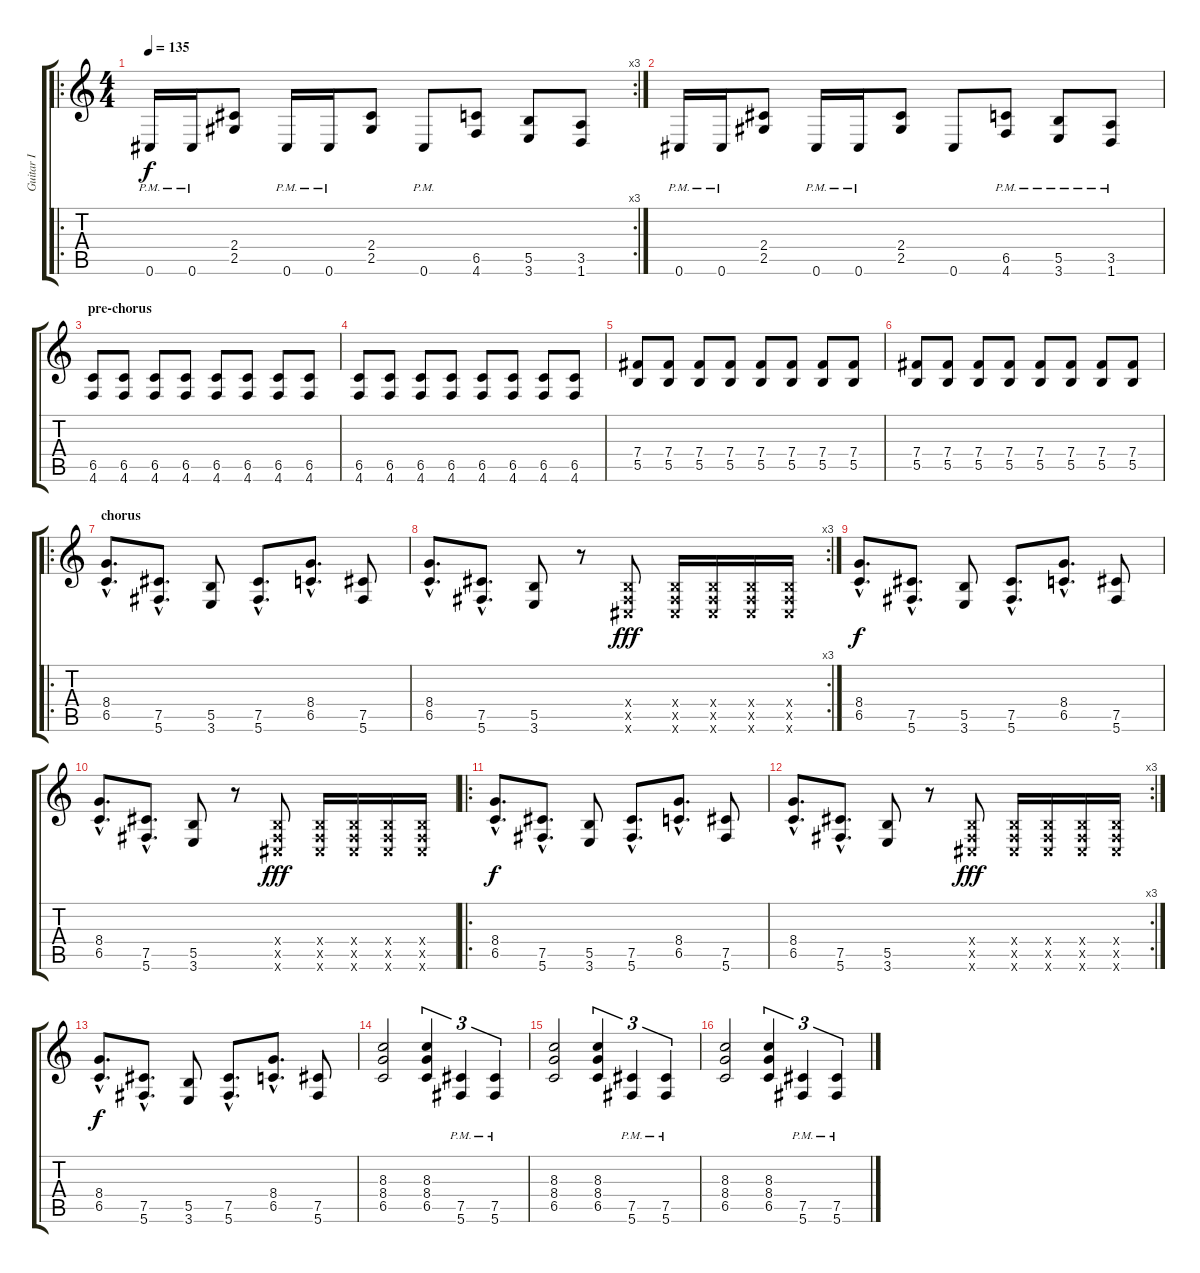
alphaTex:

\track ("Guitar I" "Guitar I") {instrument distortionguitar}
\staff {score tabs}
\tuning (Db4 Ab3 E3 B2 Gb2 Db2) {hide}
\ro
\rc 3
\ts (4 4)
\tempo 135
\clef g2
\ks c
0.6{pm}.16{dy f} 0.6{pm}.16 (2.4 2.5).8 0.6{pm}.16 0.6{pm}.16 (2.4 2.5).8 0.6{pm}.8 (6.5 4.6).8 (5.5 3.6).8 (3.5 1.6).8 |
0.6{pm}.16 0.6{pm}.16 (2.4 2.5).8 0.6{pm}.16 0.6{pm}.16 (2.4 2.5).8 0.6.8 (6.5{pm} 4.6{pm}).8 (5.5{pm} 3.6{pm}).8 (3.5{pm} 1.6{pm}).8 |
\section ("" "pre-chorus")
(6.5 4.6).8 (6.5 4.6).8 (6.5 4.6).8 (6.5 4.6).8 (6.5 4.6).8 (6.5 4.6).8 (6.5 4.6).8 (6.5 4.6).8 |
(6.5 4.6).8 (6.5 4.6).8 (6.5 4.6).8 (6.5 4.6).8 (6.5 4.6).8 (6.5 4.6).8 (6.5 4.6).8 (6.5 4.6).8 |
(7.4 5.5).8 (7.4 5.5).8 (7.4 5.5).8 (7.4 5.5).8 (7.4 5.5).8 (7.4 5.5).8 (7.4 5.5).8 (7.4 5.5).8 |
(7.4 5.5).8 (7.4 5.5).8 (7.4 5.5).8 (7.4 5.5).8 (7.4 5.5).8 (7.4 5.5).8 (7.4 5.5).8 (7.4 5.5).8 |
\ro
\section ("" "chorus")
(8.4{hac} 6.5{hac}).8{d} (7.5{hac} 5.6{hac}).8{d} (5.5 3.6).8 (7.5{hac} 5.6{hac}).8{d} (8.4{hac} 6.5{hac}).8{d} (7.5 5.6).8 |
\rc 3
(8.4{hac} 6.5{hac}).8{d} (7.5{hac} 5.6{hac}).8{d} (5.5 3.6).8 r.8 (0.4{x} 0.5{x} 0.6{x}).8{dy fff} (0.4{x} 0.5{x} 0.6{x}).16 (0.4{x} 0.5{x} 0.6{x}).16 (0.4{x} 0.5{x} 0.6{x}).16 (0.4{x} 0.5{x} 0.6{x}).16 |
(8.4{hac} 6.5{hac}).8{d dy f} (7.5{hac} 5.6{hac}).8{d} (5.5 3.6).8 (7.5{hac} 5.6{hac}).8{d} (8.4{hac} 6.5{hac}).8{d} (7.5 5.6).8 |
(8.4{hac} 6.5{hac}).8{d} (7.5{hac} 5.6{hac}).8{d} (5.5 3.6).8 r.8 (0.4{x} 0.5{x} 0.6{x}).8{dy fff} (0.4{x} 0.5{x} 0.6{x}).16 (0.4{x} 0.5{x} 0.6{x}).16 (0.4{x} 0.5{x} 0.6{x}).16 (0.4{x} 0.5{x} 0.6{x}).16 |
\ro
(8.4{hac} 6.5{hac}).8{d dy f} (7.5{hac} 5.6{hac}).8{d} (5.5 3.6).8 (7.5{hac} 5.6{hac}).8{d} (8.4{hac} 6.5{hac}).8{d} (7.5 5.6).8 |
\rc 3
(8.4{hac} 6.5{hac}).8{d} (7.5{hac} 5.6{hac}).8{d} (5.5 3.6).8 r.8 (0.4{x} 0.5{x} 0.6{x}).8{dy fff} (0.4{x} 0.5{x} 0.6{x}).16 (0.4{x} 0.5{x} 0.6{x}).16 (0.4{x} 0.5{x} 0.6{x}).16 (0.4{x} 0.5{x} 0.6{x}).16 |
(8.4{hac} 6.5{hac}).8{d dy f} (7.5{hac} 5.6{hac}).8{d} (5.5 3.6).8 (7.5{hac} 5.6{hac}).8{d} (8.4{hac} 6.5{hac}).8{d} (7.5 5.6).8 |
(8.3 8.4 6.5).2 (8.3 8.4 6.5).4{tu (3 2)} (7.5{pm} 5.6{pm}).4{tu (3 2)} (7.5{pm} 5.6{pm}).4{tu (3 2)} |
(8.3 8.4 6.5).2 (8.3 8.4 6.5).4{tu (3 2)} (7.5{pm} 5.6{pm}).4{tu (3 2)} (7.5{pm} 5.6{pm}).4{tu (3 2)} |
(8.3 8.4 6.5).2 (8.3 8.4 6.5).4{tu (3 2)} (7.5{pm} 5.6{pm}).4{tu (3 2)} (7.5{pm} 5.6{pm}).4{tu (3 2)}
